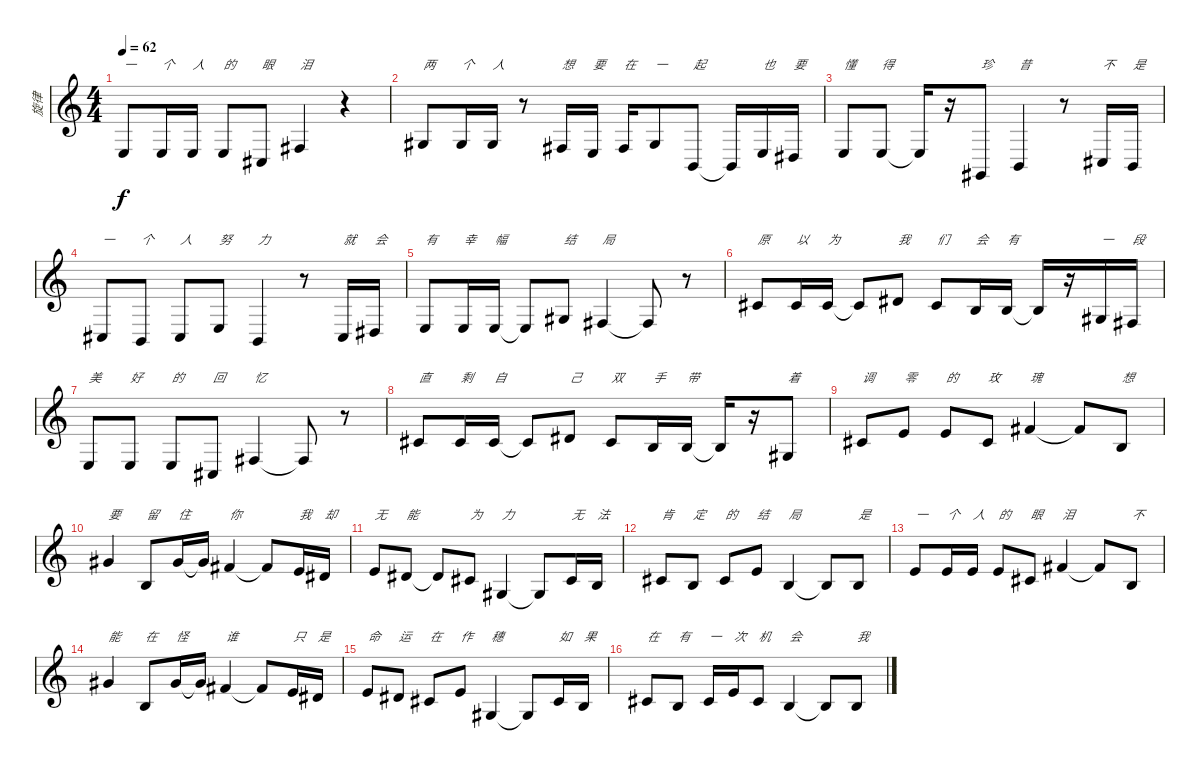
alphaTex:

\track ("旋律" "旋律") {instrument reedorgan}
\staff {score}
\tuning (E4 B3 G3 D3 A2 E2) {hide}
\ts (4 4)
\tempo 62
\clef g2
\ks c
7.5.8{txt "一" dy f} 7.5.16{txt "个"} 7.5.16{txt "人"} 7.5.8{txt "的"} 4.5.8{txt "眼"} 4.4.4{txt "泪"} r.4 |
6.4.8{txt "两"} 6.4.16{txt "个"} 6.4.16{txt "人"} r.8 4.4.16{txt "想"} 7.5.16{txt "要"} 4.4.16{txt "在"} 6.4.8{txt "一"} 7.6.8{txt "起"} 7.6{t}.16 7.5.16{txt "也"} 6.5.16{txt "要"} |
7.5.8{txt "懂"} 7.5.8{txt "得"} 7.5{t}.16 r.16 4.6.8{txt "珍"} 7.6.4{txt "昔"} r.8 4.5.16{txt "不"} 7.6.16{txt "是"} |
4.5.8{txt "一"} 7.6.8{txt "个"} 4.5.8{txt "人"} 7.5.8{txt "努"} 7.6.4{txt "力"} r.8 4.5.16{txt "就"} 6.5.16{txt "会"} |
7.5.8{txt "有"} 7.5.16{txt "幸"} 7.5.16{txt "幅"} 7.5{t}.8 6.4.8{txt "结"} 4.4.4{txt "局"} 4.4{t}.8 r.8 |
6.3.8{txt "原"} 6.3.16{txt "以"} 6.3.16{txt "为"} 6.3{t}.8 4.2.8{txt "我"} 6.3.8{txt "们"} 4.3.16{txt "会"} 4.3.16{txt "有"} 4.3{t}.16 r.16 6.4.16{txt "一"} 4.4.16{txt "段"} |
7.5.8{txt "美"} 7.5.8{txt "好"} 7.5.8{txt "的"} 4.5.8{txt "回"} 4.4.4{txt "忆"} 4.4{t}.8 r.8 |
6.3.8{txt "直"} 6.3.16{txt "剩"} 6.3.16{txt "自"} 6.3{t}.8 4.2.8{txt "己"} 6.3.8{txt "双"} 4.3.16{txt "手"} 4.3.16{txt "带"} 4.3{t}.16 r.16 6.4.8{txt "着"} |
6.3.8{txt "调"} 5.2.8{txt "零"} 5.2.8{txt "的"} 6.3.8{txt "玫"} 7.2.4{txt "瑰"} 7.2{t}.8 4.3.8{txt "想"} |
4.1.4{txt "要"} 4.3.8{txt "留"} 4.1.16{txt "住"} 4.1{t}.16 7.2.4{txt "你"} 7.2{t}.8 5.2.16{txt "我"} 4.2.16{txt "却"} |
5.2.8{txt "无"} 4.2.8{txt "能"} 4.2{t}.8 6.3.8{txt "为"} 6.4.4{txt "力"} 6.4{t}.8 6.3.16{txt "无"} 4.3.16{txt "法"} |
6.3.8{txt "肯"} 4.3.8{txt "定"} 6.3.8{txt "的"} 5.2.8{txt "结"} 4.3.4{txt "局"} 4.3{t}.8 4.3.8{txt "是"} |
5.2.8{txt "一"} 5.2.16{txt "个"} 5.2.16{txt "人"} 5.2.8{txt "的"} 6.3.8{txt "眼"} 7.2.4{txt "泪"} 7.2{t}.8 4.3.8{txt "不"} |
4.1.4{txt "能"} 4.3.8{txt "在"} 4.1.16{txt "怪"} 4.1{t}.16 7.2.4{txt "谁"} 7.2{t}.8 5.2.16{txt "只"} 4.2.16{txt "是"} |
5.2.8{txt "命"} 4.2.8{txt "运"} 6.3.8{txt "在"} 5.2.8{txt "作"} 6.4.4{txt "穗"} 6.4{t}.8 6.3.16{txt "如"} 4.3.16{txt "果"} |
6.3.8{txt "在"} 4.3.8{txt "有"} 6.3.16{txt "一"} 5.2.16{txt "次"} 6.3.8{txt "机"} 4.3.4{txt "会"} 4.3{t}.8 4.3.8{txt "我"}
